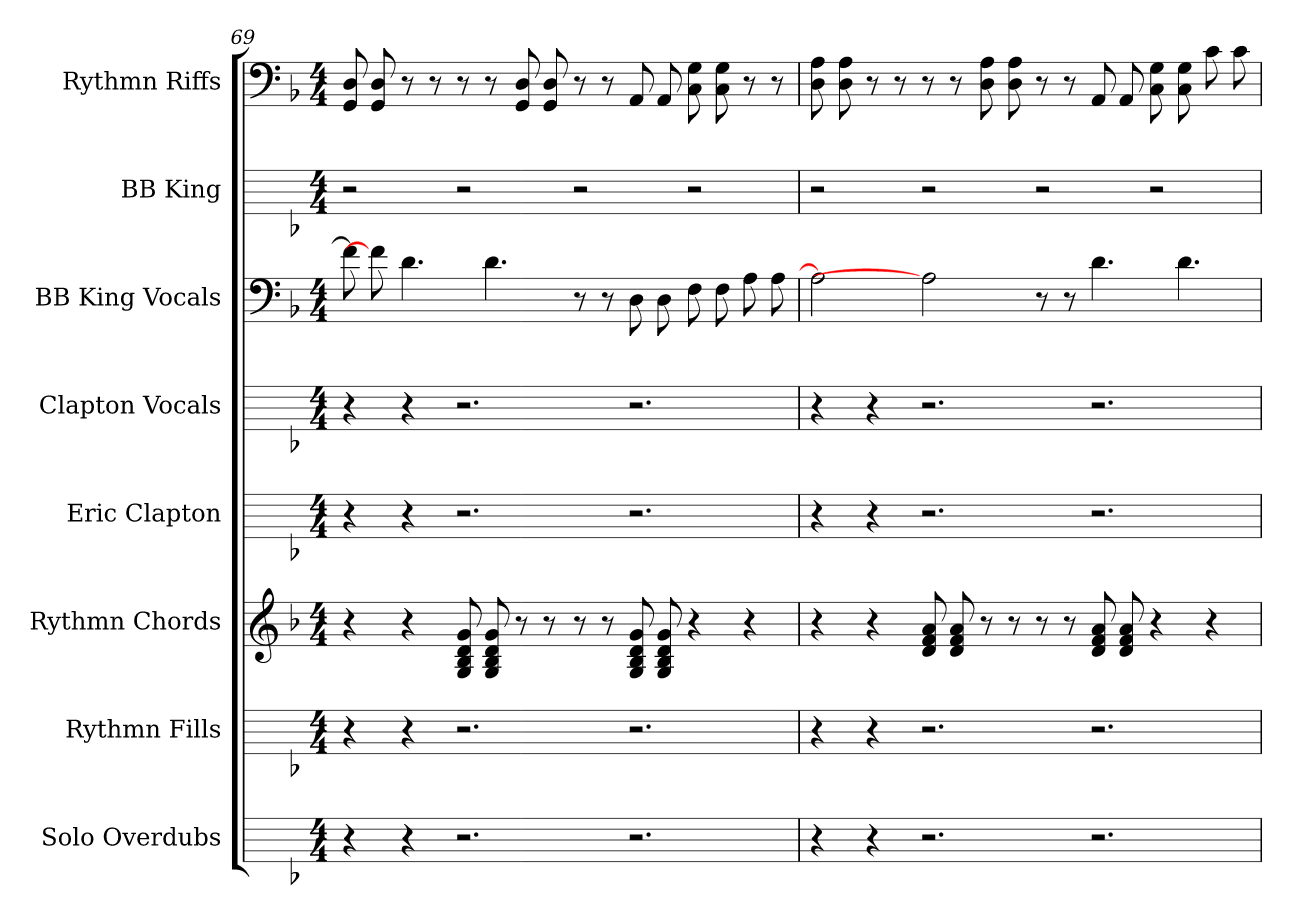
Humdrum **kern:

**kern	**kern	**kern	**kern	**kern	**kern	**kern	**kern
*part8	*part7	*part6	*part5	*part4	*part3	*part2	*part1
*staff8	*staff7	*staff6	*staff5	*staff4	*staff3	*staff2	*staff1
*I"Solo Overdubs	*I"Rythmn Fills	*I"Rythmn Chords	*I"Eric Clapton	*I"Clapton Vocals	*I"BB King Vocals	*I"BB King	*I"Rythmn Riffs
*	*	*	*	*	*	*	*
*k[b-]	*k[b-]	*k[b-]	*k[b-]	*k[b-]	*k[b-]	*k[b-]	*k[b-]
*M4/4	*M4/4	*M4/4	*M4/4	*M4/4	*M4/4	*M4/4	*M4/4
=69	=69	=69	=69	=69	=69	=69	=69
4r	4r	4r	4r	4r	8f]	2r	8D 8GG
.	.	.	.	.	8f]	.	8D 8GG
4r	4r	4r	4r	4r	4.d	.	8r
.	.	.	.	.	.	.	8r
2.r	2.r	8g 8d 8B- 8G	2.r	2.r	.	2r	8r
.	.	8g 8d 8B- 8G	.	.	4.d	.	8r
.	.	8r	.	.	.	.	8D 8GG
.	.	8r	.	.	.	.	8D 8GG
.	.	8r	.	.	8r	2r	8r
.	.	8r	.	.	8r	.	8r
2.r	2.r	8g 8d 8B- 8G	2.r	2.r	8D	.	8AA
.	.	8g 8d 8B- 8G	.	.	8D	.	8AA
.	.	4r	.	.	8F	2r	8G 8C
.	.	.	.	.	8F	.	8G 8C
.	.	4r	.	.	8A	.	8r
.	.	.	.	.	8A	.	8r
=70	=70	=70	=70	=70	=70	=70	=70
4r	4r	4r	4r	4r	2A]	2r	8A 8D
.	.	.	.	.	.	.	8A 8D
4r	4r	4r	4r	4r	.	.	8r
.	.	.	.	.	.	.	8r
2.r	2.r	8a 8f 8d	2.r	2.r	2A]	2r	8r
.	.	8a 8f 8d	.	.	.	.	8r
.	.	8r	.	.	.	.	8A 8D
.	.	8r	.	.	.	.	8A 8D
.	.	8r	.	.	8r	2r	8r
.	.	8r	.	.	8r	.	8r
2.r	2.r	8a 8f 8d	2.r	2.r	4.d	.	8AA
.	.	8a 8f 8d	.	.	.	.	8AA
.	.	4r	.	.	.	2r	8G 8C
.	.	.	.	.	4.d	.	8G 8C
.	.	4r	.	.	.	.	8c
.	.	.	.	.	.	.	8c
=	=	=	=	=	=	=	=
*-	*-	*-	*-	*-	*-	*-	*-
